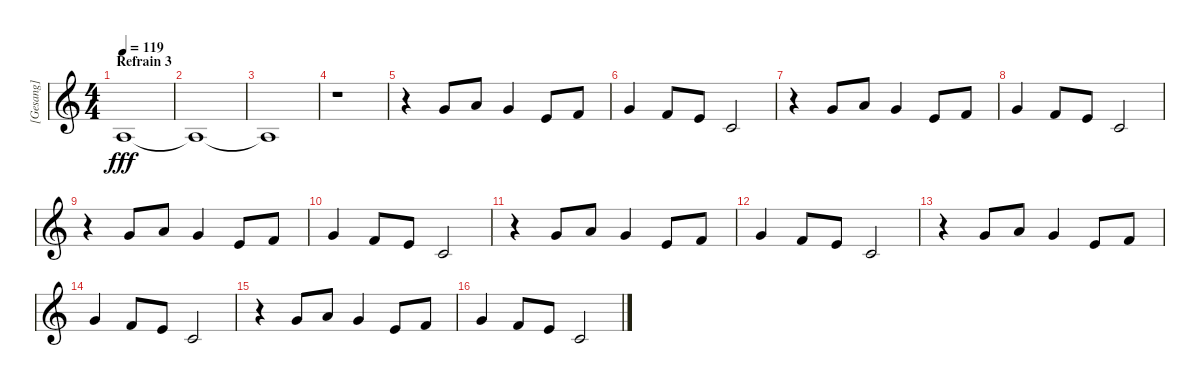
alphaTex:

\track ("[Gesang]" "[Gesang]") {instrument tenorsax}
\staff {score}
\tuning (E4 B3 G3 D3 A2 E2) {hide}
\ts (4 4)
\section ("" "Refrain 3")
\tempo 119
\clef g2
\ks c
2.3.1{dy fff} |
2.3{t}.1 |
2.3{t}.1 |
r.1 |
r.4 3.1.8 5.1.8 3.1.4 0.1.8 1.1.8 |
3.1.4 1.1.8 0.1.8 1.2.2 |
r.4 3.1.8 5.1.8 3.1.4 0.1.8 1.1.8 |
3.1.4 1.1.8 0.1.8 1.2.2 |
r.4 3.1.8 5.1.8 3.1.4 0.1.8 1.1.8 |
3.1.4 1.1.8 0.1.8 1.2.2 |
r.4 3.1.8 5.1.8 3.1.4 0.1.8 1.1.8 |
3.1.4 1.1.8 0.1.8 1.2.2 |
r.4 3.1.8 5.1.8 3.1.4 0.1.8 1.1.8 |
3.1.4 1.1.8 0.1.8 1.2.2 |
r.4 3.1.8 5.1.8 3.1.4 0.1.8 1.1.8 |
3.1.4 1.1.8 0.1.8 1.2.2
